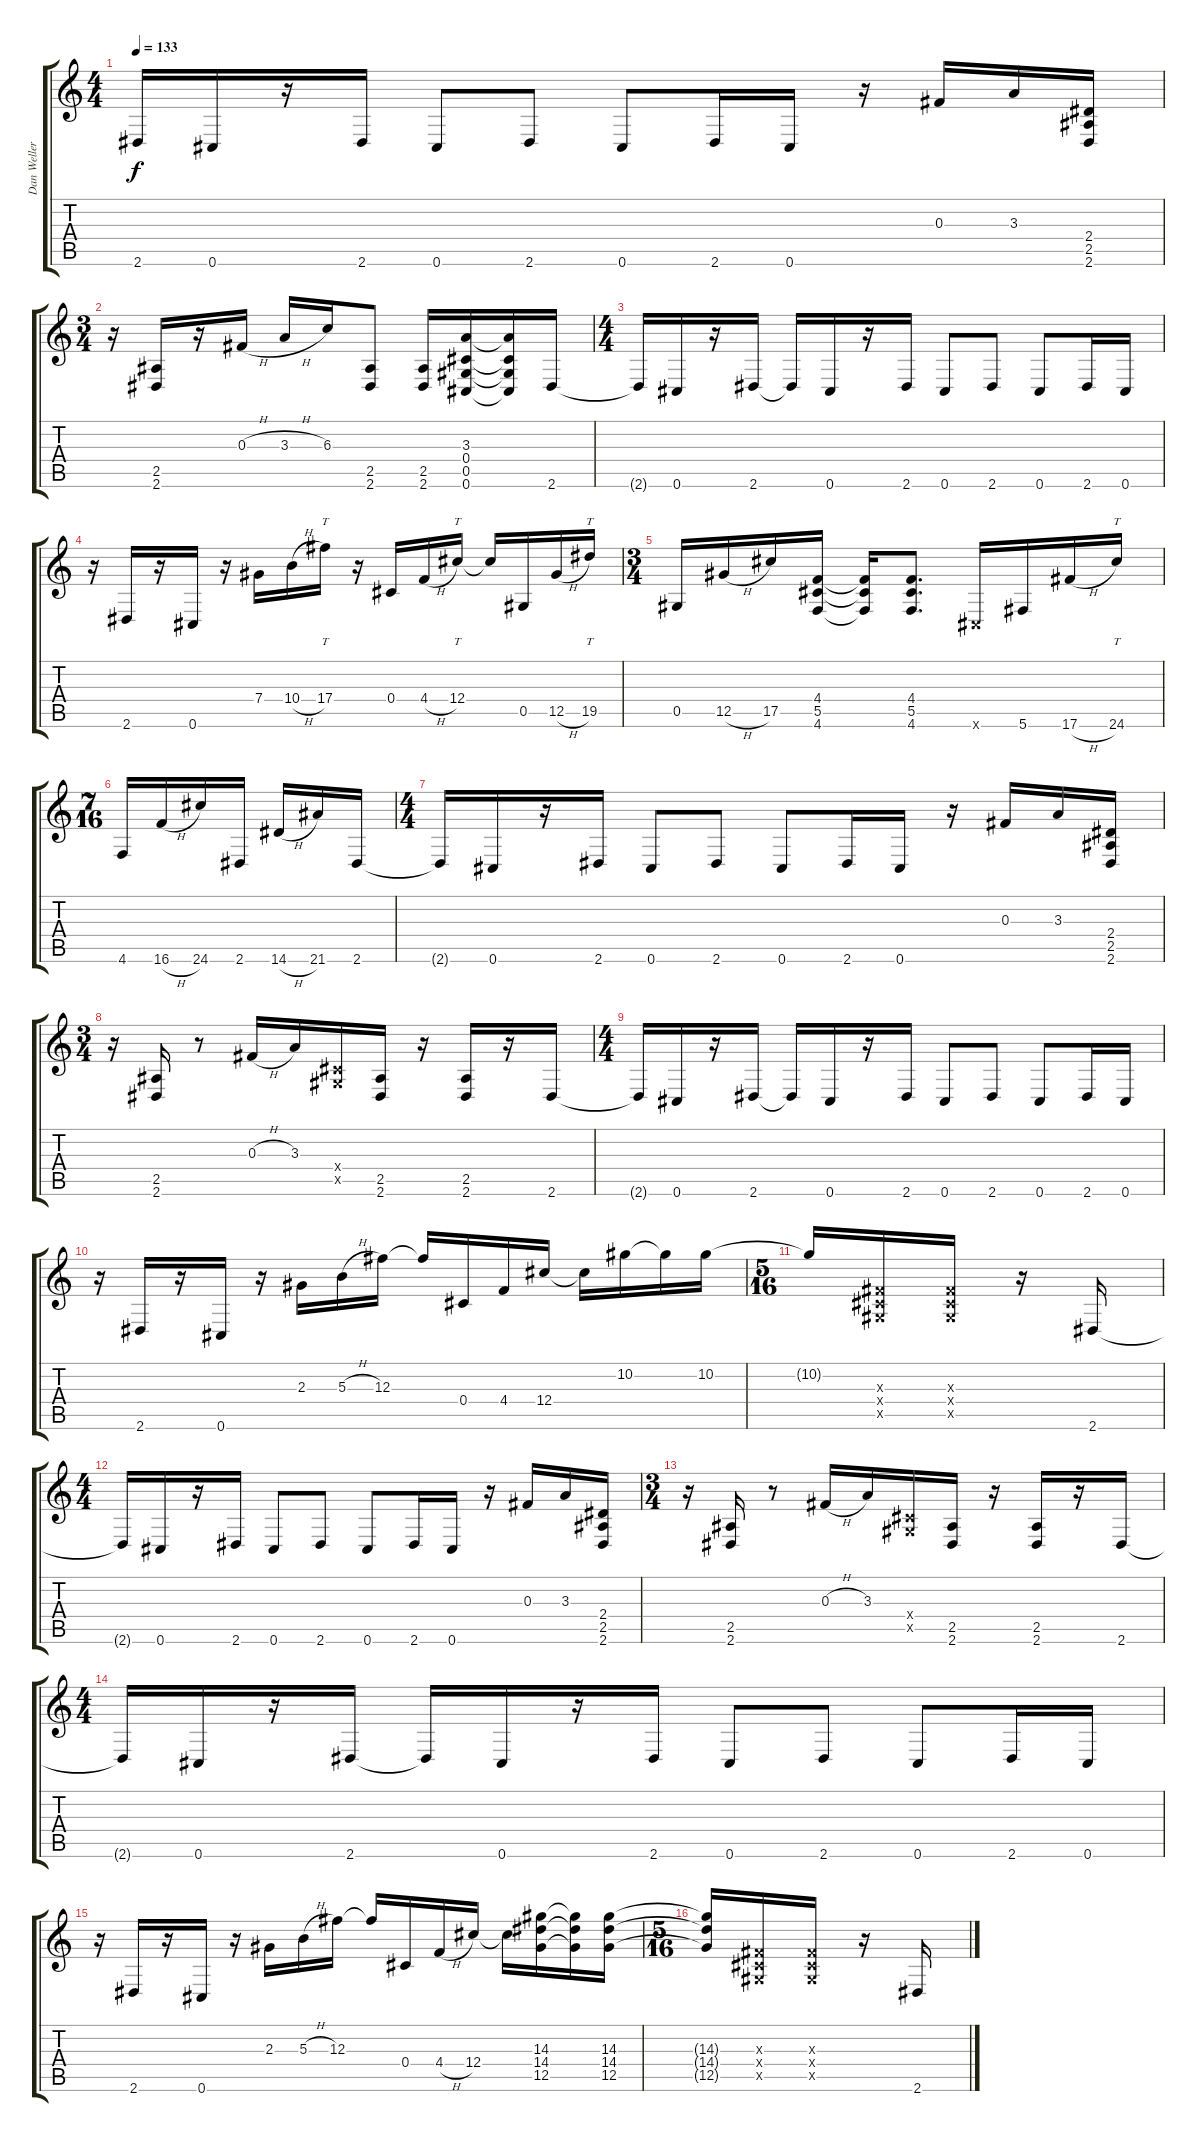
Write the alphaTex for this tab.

\track ("Dan Weller" "Dan Weller") {instrument distortionguitar}
\staff {score tabs}
\tuning (Eb4 Bb3 Gb3 Db3 Ab2 Db2) {hide}
\ts (4 4)
\tempo 133
\clef g2
\ks c
2.6{t}.16{dy f} 0.6.16 r.16 2.6.16 0.6.8 2.6.8 0.6.8 2.6.16 0.6.16 r.16 0.3.16 3.3.16 (2.4 2.5 2.6).16 |
\ts (3 4)
r.16 (2.5 2.6).16 r.16 0.3{h}.16 3.3{h}.16 6.3.16 (2.5 2.6).8 (2.5 2.6).16 (3.3 0.4 0.5 0.6).16 (3.3{t} 0.4{t} 0.5{t} 0.6{t}).16 2.6.16 |
\ts (4 4)
2.6{t}.16 0.6.16 r.16 2.6.16 2.6{t}.16 0.6.16 r.16 2.6.16 0.6.8 2.6.8 0.6.8 2.6.16 0.6.16 |
r.16 2.6.16 r.16 0.6.16 r.16 7.4.16 10.4{h}.16 17.4.16{tt} r.16 0.4.16 4.4{h}.16 12.4.16{tt} 12.4{t}.16 0.5.16 12.5{h}.16 19.5.16{tt} |
\ts (3 4)
0.5.16 12.5{h}.16 17.5.16 (4.4 5.5 4.6).16 (4.4{t} 5.5{t} 4.6{t}).16 (4.4 5.5 4.6).8{d} 0.6{x}.16 5.6.16 17.6{h}.16 24.6.16{tt} |
\ts (7 16)
4.6.16 16.6{h}.16 24.6.16 2.6.16 14.6{h}.16 21.6.16 2.6.16 |
\ts (4 4)
2.6{t}.16 0.6.16 r.16 2.6.16 0.6.8 2.6.8 0.6.8 2.6.16 0.6.16 r.16 0.3.16 3.3.16 (2.4 2.5 2.6).16 |
\ts (3 4)
r.16 (2.5 2.6).16 r.8 0.3{h}.16 3.3.16 (0.4{x} 0.5{x}).16 (2.5 2.6).16 r.16 (2.5 2.6).16 r.16 2.6.16 |
\ts (4 4)
2.6{t}.16 0.6.16 r.16 2.6.16 2.6{t}.16 0.6.16 r.16 2.6.16 0.6.8 2.6.8 0.6.8 2.6.16 0.6.16 |
r.16 2.6.16 r.16 0.6.16 r.16 2.3.16 5.3{h}.16 12.3.16 12.3{t}.16 0.4.16 4.4.16 12.4.16 12.4{t}.16 10.2.16 10.2{t}.16 10.2.16 |
\ts (5 16)
10.2{t}.16 (0.3{x} 0.4{x} 0.5{x}).16 (0.3{x} 0.4{x} 0.5{x}).16 r.16 2.6.16 |
\ts (4 4)
2.6{t}.16 0.6.16 r.16 2.6.16 0.6.8 2.6.8 0.6.8 2.6.16 0.6.16 r.16 0.3.16 3.3.16 (2.4 2.5 2.6).16 |
\ts (3 4)
r.16 (2.5 2.6).16 r.8 0.3{h}.16 3.3.16 (0.4{x} 0.5{x}).16 (2.5 2.6).16 r.16 (2.5 2.6).16 r.16 2.6.16 |
\ts (4 4)
2.6{t}.16 0.6.16 r.16 2.6.16 2.6{t}.16 0.6.16 r.16 2.6.16 0.6.8 2.6.8 0.6.8 2.6.16 0.6.16 |
r.16 2.6.16 r.16 0.6.16 r.16 2.3.16 5.3{h}.16 12.3.16 12.3{t}.16 0.4.16 4.4{h}.16 12.4.16 12.4{t}.16 (14.3 14.4 12.5).16 (14.3{t} 14.4{t} 12.5{t}).16 (14.3 14.4 12.5).16 |
\ts (5 16)
(14.3{t} 14.4{t} 12.5{t}).16 (0.3{x} 0.4{x} 0.5{x}).16 (0.3{x} 0.4{x} 0.5{x}).16 r.16 2.6.16
